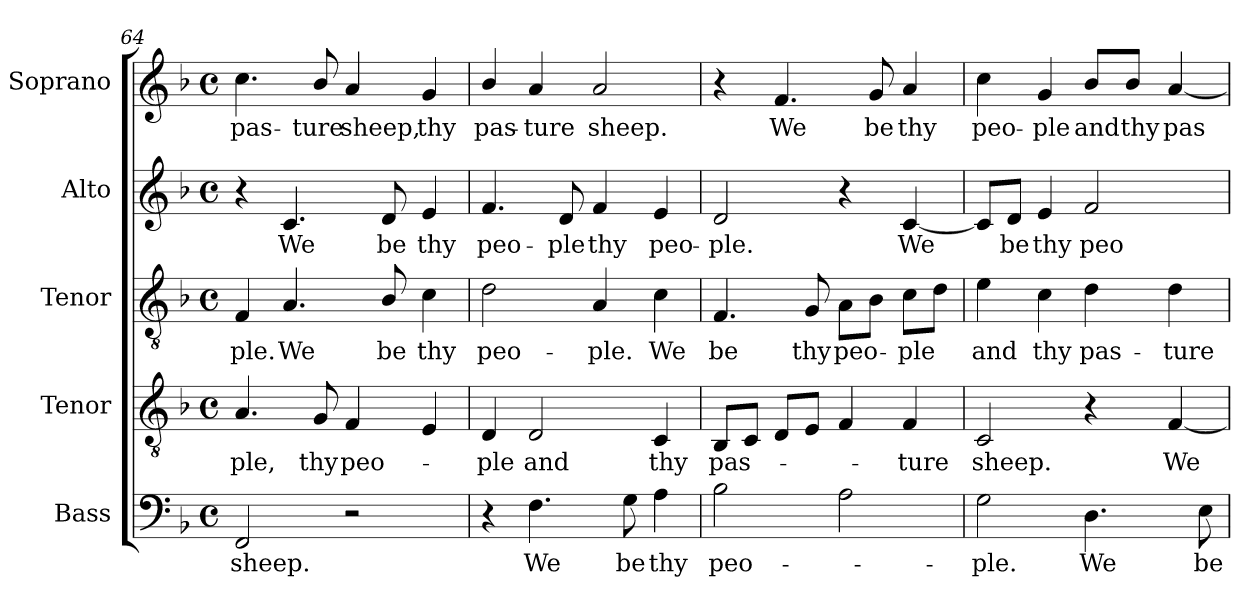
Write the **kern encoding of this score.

**kern	**text	**kern	**text	**kern	**text	**kern	**text	**kern	**text
*part5	*part5	*part4	*part4	*part3	*part3	*part2	*part2	*part1	*part1
*staff5	*staff5	*staff4	*staff4	*staff3	*staff3	*staff2	*staff2	*staff1	*staff1
*I"Bass	*	*I"Tenor	*	*I"Tenor	*	*I"Alto	*	*I"Soprano	*
*I'B.	*	*I'T.	*	*I'T.	*	*I'A.	*	*I'S.	*
*clefF4	*	*clefGv2	*	*clefGv2	*	*clefG2	*	*clefG2	*
*	*	*ITrd7c12	*	*ITrd7c12	*	*	*	*	*
*k[b-]	*	*k[b-]	*	*k[b-]	*	*k[b-]	*	*k[b-]	*
*F:	*	*F:	*	*F:	*	*F:	*	*F:	*
*M4/4	*	*M4/4	*	*M4/4	*	*M4/4	*	*M4/4	*
*met(c)	*	*met(c)	*	*met(c)	*	*met(c)	*	*met(c)	*
=64	=64	=64	=64	=64	=64	=64	=64	=64	=64
!	!LO:LY:b:color=#000000	!	!	!	!	!	!	!	!
!	!	!	!LO:LY:b:color=#000000	!	!	!	!	!	!
!	!	!	!	!	!LO:LY:b:color=#000000	!	!	!	!
!	!	!	!	!	!	!	!	!	!LO:LY:b:color=#000000
2FFi/	sheep.	4.AAi/	-ple,	4FFi/	-ple.	4r	.	4.cci\	pas-
!	!	!	!	!	!LO:LY:b:color=#000000	!	!	!	!
!	!	!	!	!	!	!	!LO:LY:b:color=#000000	!	!
.	.	.	.	4.AAi/	We	4.ci/	We	.	.
!	!	!	!LO:LY:b:color=#000000	!	!	!	!	!	!
!	!	!	!	!	!	!	!	!	!LO:LY:b:color=#000000
.	.	8GGi/	thy	.	.	.	.	8b-i/	-ture
!	!	!	!LO:LY:b:color=#000000	!	!	!	!	!	!
!	!	!	!	!	!	!	!	!	!LO:LY:b:color=#000000
2r	.	4FFi/	peo-	.	.	.	.	4ai/	sheep,
!	!	!	!	!	!LO:LY:b:color=#000000	!	!	!	!
!	!	!	!	!	!	!	!LO:LY:b:color=#000000	!	!
.	.	.	.	8BB-i/	be	8di/	be	.	.
!	!	!	!	!	!LO:LY:b:color=#000000	!	!	!	!
!	!	!	!	!	!	!	!LO:LY:b:color=#000000	!	!
!	!	!	!	!	!	!	!	!	!LO:LY:b:color=#000000
.	.	4EEi/	.	4Ci\	thy	4ei/	thy	4gi/	thy
!!LO:PB:g=z
=65	=65	=65	=65	=65	=65	=65	=65	=65	=65
!	!	!	!LO:LY:b:color=#000000	!	!	!	!	!	!
!	!	!	!	!	!LO:LY:b:color=#000000	!	!	!	!
!	!	!	!	!	!	!	!LO:LY:b:color=#000000	!	!
!	!	!	!	!	!	!	!	!	!LO:LY:b:color=#000000
4r	.	4DDi/	-ple	2Di\	peo-	4.fi/	peo-	4b-i/	pas-
!	!LO:LY:b:color=#000000	!	!	!	!	!	!	!	!
!	!	!	!LO:LY:b:color=#000000	!	!	!	!	!	!
!	!	!	!	!	!	!	!	!	!LO:LY:b:color=#000000
4.Fi\	We	2DDi/	and	.	.	.	.	4ai/	-ture
!	!	!	!	!	!	!	!LO:LY:b:color=#000000	!	!
.	.	.	.	.	.	8di/	-ple	.	.
!	!	!	!	!	!LO:LY:b:color=#000000	!	!	!	!
!	!	!	!	!	!	!	!LO:LY:b:color=#000000	!	!
!	!	!	!	!	!	!	!	!	!LO:LY:b:color=#000000
.	.	.	.	4AAi/	-ple.	4fi/	thy	2ai/	sheep.
!	!LO:LY:b:color=#000000	!	!	!	!	!	!	!	!
8Gi\	be	.	.	.	.	.	.	.	.
!	!LO:LY:b:color=#000000	!	!	!	!	!	!	!	!
!	!	!	!LO:LY:b:color=#000000	!	!	!	!	!	!
!	!	!	!	!	!LO:LY:b:color=#000000	!	!	!	!
!	!	!	!	!	!	!	!LO:LY:b:color=#000000	!	!
4Ai\	thy	4CCi/	thy	4Ci\	We	4ei/	peo-	.	.
=66	=66	=66	=66	=66	=66	=66	=66	=66	=66
!	!LO:LY:b:color=#000000	!	!	!	!	!	!	!	!
!	!	!	!LO:LY:b:color=#000000	!	!	!	!	!	!
!	!	!	!	!	!LO:LY:b:color=#000000	!	!	!	!
!	!	!	!	!	!	!	!LO:LY:b:color=#000000	!	!
2B-i\	peo-	8BBB-i/L	pas-	4.FFi/	be	2di/	-ple.	4r	.
.	.	8CCi/J	.	.	.	.	.	.	.
!	!	!	!	!	!	!	!	!	!LO:LY:b:color=#000000
.	.	8DDi/L	.	.	.	.	.	4.fi/	We
!	!	!	!	!	!LO:LY:b:color=#000000	!	!	!	!
.	.	8EEi/J	.	8GGi/	thy	.	.	.	.
!	!	!	!	!	!LO:LY:b:color=#000000	!	!	!	!
2Ai\	.	4FFi/	.	8AAi\L	peo-	4r	.	.	.
!	!	!	!	!	!	!	!	!	!LO:LY:b:color=#000000
.	.	.	.	8BB-i\J	.	.	.	8gi/	be
!	!	!	!LO:LY:b:color=#000000	!	!	!	!	!	!
!	!	!	!	!	!LO:LY:b:color=#000000	!	!	!	!
!	!	!	!	!	!	!	!LO:LY:b:color=#000000	!	!
!	!	!	!	!	!	!	!	!	!LO:LY:b:color=#000000
.	.	4FFi/	-ture	8Ci\L	-ple	[4ci/	We	4ai/	thy
.	.	.	.	8Di\J	.	.	.	.	.
=67	=67	=67	=67	=67	=67	=67	=67	=67	=67
!	!LO:LY:b:color=#000000	!	!	!	!	!	!	!	!
!	!	!	!LO:LY:b:color=#000000	!	!	!	!	!	!
!	!	!	!	!	!LO:LY:b:color=#000000	!	!	!	!
!	!	!	!	!	!	!	!	!	!LO:LY:b:color=#000000
2Gi\	-ple.	2CCi/	sheep.	4Ei\	and	8ci/L]	.	4cci\	peo-
!	!	!	!	!	!	!	!LO:LY:b:color=#000000	!	!
.	.	.	.	.	.	8di/J	be	.	.
!	!	!	!	!	!LO:LY:b:color=#000000	!	!	!	!
!	!	!	!	!	!	!	!LO:LY:b:color=#000000	!	!
!	!	!	!	!	!	!	!	!	!LO:LY:b:color=#000000
.	.	.	.	4Ci\	thy	4ei/	thy	4gi/	-ple
!	!LO:LY:b:color=#000000	!	!	!	!	!	!	!	!
!	!	!	!	!	!LO:LY:b:color=#000000	!	!	!	!
!	!	!	!	!	!	!	!LO:LY:b:color=#000000	!	!
!	!	!	!	!	!	!	!	!	!LO:LY:b:color=#000000
4.Di\	We	4r	.	4Di\	pas-	2fi/	peo-	8b-i/L	and
!	!	!	!	!	!	!	!	!	!LO:LY:b:color=#000000
.	.	.	.	.	.	.	.	8b-i/J	thy
!	!	!	!LO:LY:b:color=#000000	!	!	!	!	!	!
!	!	!	!	!	!LO:LY:b:color=#000000	!	!	!	!
!	!	!	!	!	!	!	!	!	!LO:LY:b:color=#000000
.	.	[4FFi/	We	4Di\	-ture	.	.	[4ai/	pas-
!	!LO:LY:b:color=#000000	!	!	!	!	!	!	!	!
8Ei\	be	.	.	.	.	.	.	.	.
=	=	=	=	=	=	=	=	=	=
*-	*-	*-	*-	*-	*-	*-	*-	*-	*-
